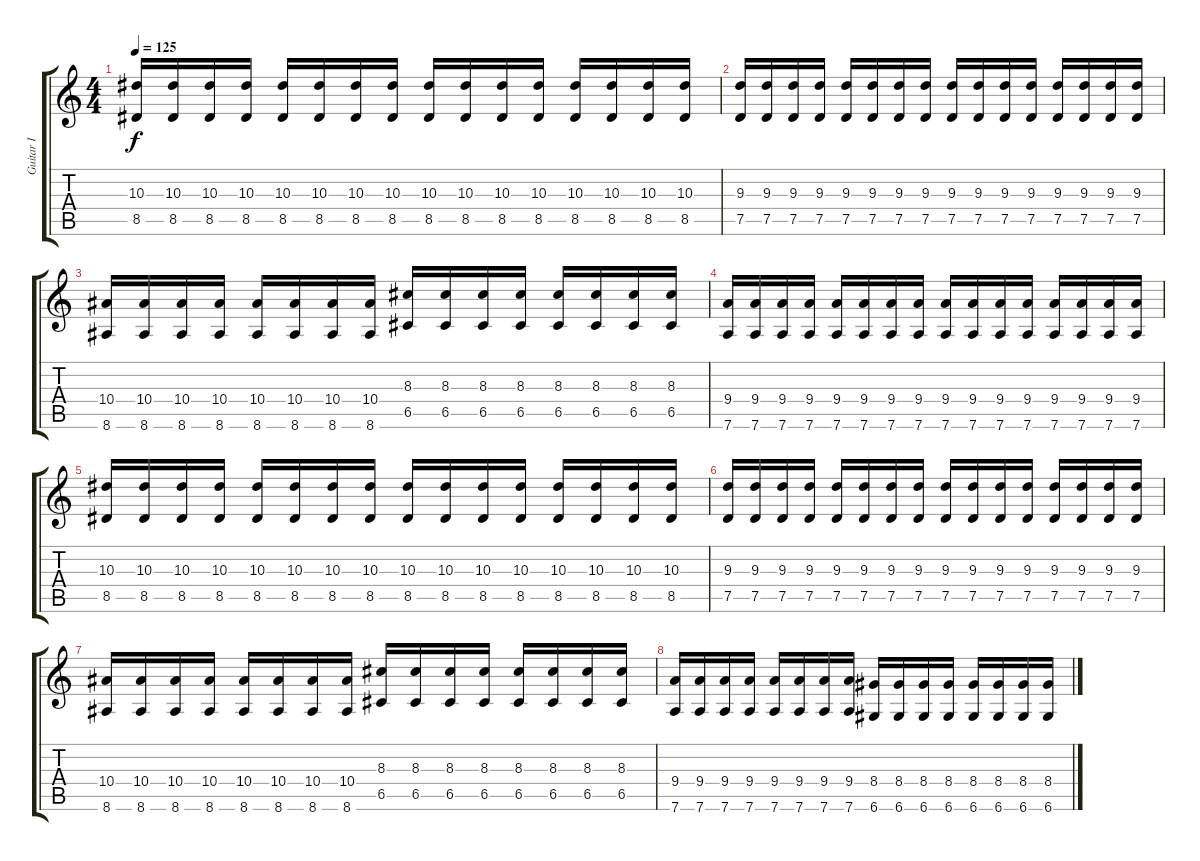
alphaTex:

\track ("Guitar I" "Guitar I") {instrument distortionguitar}
\staff {score tabs}
\tuning (D4 A3 F3 C3 G2 D2) {hide}
\ts (4 4)
\tempo 125
\clef g2
\ks c
(10.3 8.5).16{dy f} (10.3 8.5).16 (10.3 8.5).16 (10.3 8.5).16 (10.3 8.5).16 (10.3 8.5).16 (10.3 8.5).16 (10.3 8.5).16 (10.3 8.5).16 (10.3 8.5).16 (10.3 8.5).16 (10.3 8.5).16 (10.3 8.5).16 (10.3 8.5).16 (10.3 8.5).16 (10.3 8.5).16 |
(9.3 7.5).16 (9.3 7.5).16 (9.3 7.5).16 (9.3 7.5).16 (9.3 7.5).16 (9.3 7.5).16 (9.3 7.5).16 (9.3 7.5).16 (9.3 7.5).16 (9.3 7.5).16 (9.3 7.5).16 (9.3 7.5).16 (9.3 7.5).16 (9.3 7.5).16 (9.3 7.5).16 (9.3 7.5).16 |
(10.4 8.6).16 (10.4 8.6).16 (10.4 8.6).16 (10.4 8.6).16 (10.4 8.6).16 (10.4 8.6).16 (10.4 8.6).16 (10.4 8.6).16 (8.3 6.5).16 (8.3 6.5).16 (8.3 6.5).16 (8.3 6.5).16 (8.3 6.5).16 (8.3 6.5).16 (8.3 6.5).16 (8.3 6.5).16 |
(9.4 7.6).16 (9.4 7.6).16 (9.4 7.6).16 (9.4 7.6).16 (9.4 7.6).16 (9.4 7.6).16 (9.4 7.6).16 (9.4 7.6).16 (9.4 7.6).16 (9.4 7.6).16 (9.4 7.6).16 (9.4 7.6).16 (9.4 7.6).16 (9.4 7.6).16 (9.4 7.6).16 (9.4 7.6).16 |
(10.3 8.5).16 (10.3 8.5).16 (10.3 8.5).16 (10.3 8.5).16 (10.3 8.5).16 (10.3 8.5).16 (10.3 8.5).16 (10.3 8.5).16 (10.3 8.5).16 (10.3 8.5).16 (10.3 8.5).16 (10.3 8.5).16 (10.3 8.5).16 (10.3 8.5).16 (10.3 8.5).16 (10.3 8.5).16 |
(9.3 7.5).16 (9.3 7.5).16 (9.3 7.5).16 (9.3 7.5).16 (9.3 7.5).16 (9.3 7.5).16 (9.3 7.5).16 (9.3 7.5).16 (9.3 7.5).16 (9.3 7.5).16 (9.3 7.5).16 (9.3 7.5).16 (9.3 7.5).16 (9.3 7.5).16 (9.3 7.5).16 (9.3 7.5).16 |
(10.4 8.6).16 (10.4 8.6).16 (10.4 8.6).16 (10.4 8.6).16 (10.4 8.6).16 (10.4 8.6).16 (10.4 8.6).16 (10.4 8.6).16 (8.3 6.5).16 (8.3 6.5).16 (8.3 6.5).16 (8.3 6.5).16 (8.3 6.5).16 (8.3 6.5).16 (8.3 6.5).16 (8.3 6.5).16 |
(9.4 7.6).16 (9.4 7.6).16 (9.4 7.6).16 (9.4 7.6).16 (9.4 7.6).16 (9.4 7.6).16 (9.4 7.6).16 (9.4 7.6).16 (8.4 6.6).16 (8.4 6.6).16 (8.4 6.6).16 (8.4 6.6).16 (8.4 6.6).16 (8.4 6.6).16 (8.4 6.6).16 (8.4 6.6).16
